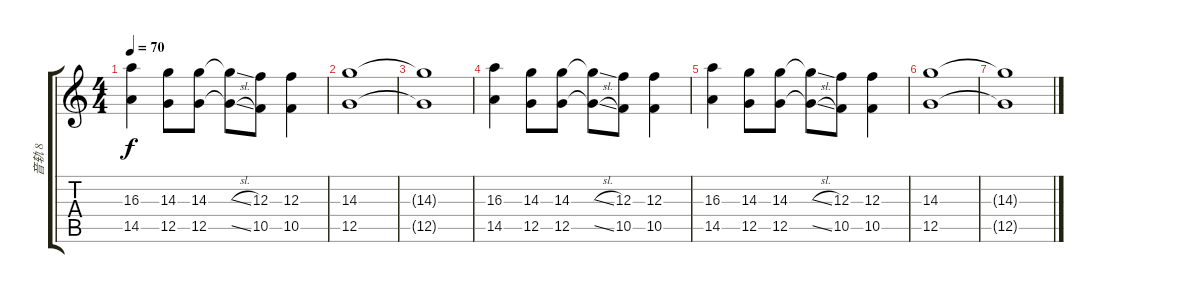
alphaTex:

\track ("音轨 8" "音轨 8") {instrument distortionguitar}
\staff {score tabs}
\tuning (D4 A3 F3 C3 G2 D2) {hide}
\ts (4 4)
\tempo 70
\clef g2
\ks c
(16.3 14.5).4{dy f} (14.3 12.5).8 (14.3 12.5).8 (14.3{sl t} 12.5{sl t}).8 (12.3 10.5).8 (12.3 10.5).4 |
(14.3 12.5).1 |
(14.3{t} 12.5{t}).1 |
(16.3 14.5).4 (14.3 12.5).8 (14.3 12.5).8 (14.3{sl t} 12.5{sl t}).8 (12.3 10.5).8 (12.3 10.5).4 |
(16.3 14.5).4 (14.3 12.5).8 (14.3 12.5).8 (14.3{sl t} 12.5{sl t}).8 (12.3 10.5).8 (12.3 10.5).4 |
(14.3 12.5).1 |
(14.3{t} 12.5{t}).1
